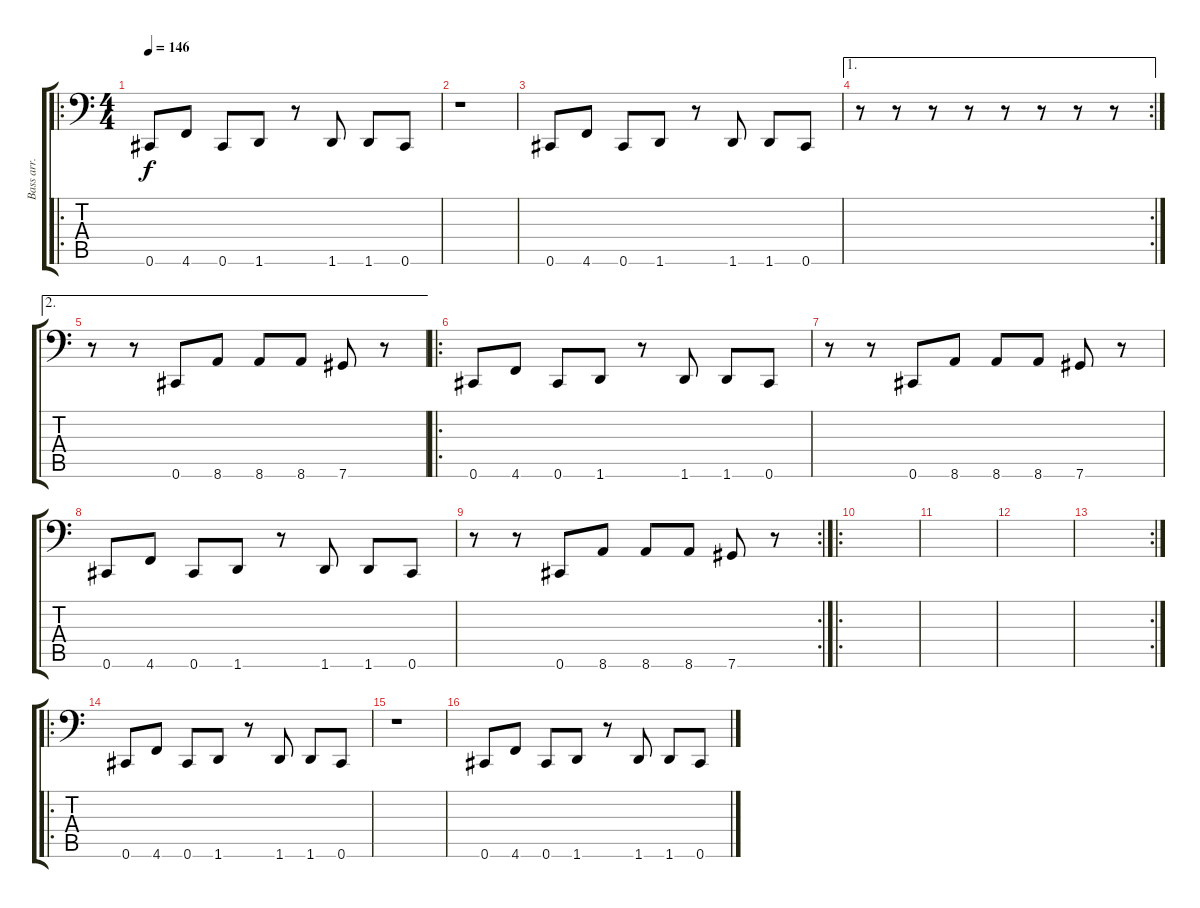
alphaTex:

\track ("Bass arr. 4 Guitar" "Bass arr. ") {instrument electricbassfinger}
\staff {score tabs}
\tuning (Eb3 Bb2 Gb2 Db2 Ab1 Db1) {hide}
\ro
\ts (4 4)
\tempo 146
\clef f4
\ks c
0.6.8{dy f} 4.6.8 0.6.8 1.6.8 r.8 1.6.8 1.6.8 0.6.8 |
r.1 |
0.6.8 4.6.8 0.6.8 1.6.8 r.8 1.6.8 1.6.8 0.6.8 |
\ae 1
\rc 2
r.8 r.8 r.8 r.8 r.8 r.8 r.8 r.8 |
\ae 2
r.8 r.8 0.6.8 8.6.8 8.6.8 8.6.8 7.6.8 r.8 |
\ro
0.6.8 4.6.8 0.6.8 1.6.8 r.8 1.6.8 1.6.8 0.6.8 |
r.8 r.8 0.6.8 8.6.8 8.6.8 8.6.8 7.6.8 r.8 |
0.6.8 4.6.8 0.6.8 1.6.8 r.8 1.6.8 1.6.8 0.6.8 |
\rc 2
r.8 r.8 0.6.8 8.6.8 8.6.8 8.6.8 7.6.8 r.8 |
\ro
|
|
|
\rc 2
|
\ro
0.6.8 4.6.8 0.6.8 1.6.8 r.8 1.6.8 1.6.8 0.6.8 |
r.1 |
0.6.8 4.6.8 0.6.8 1.6.8 r.8 1.6.8 1.6.8 0.6.8
